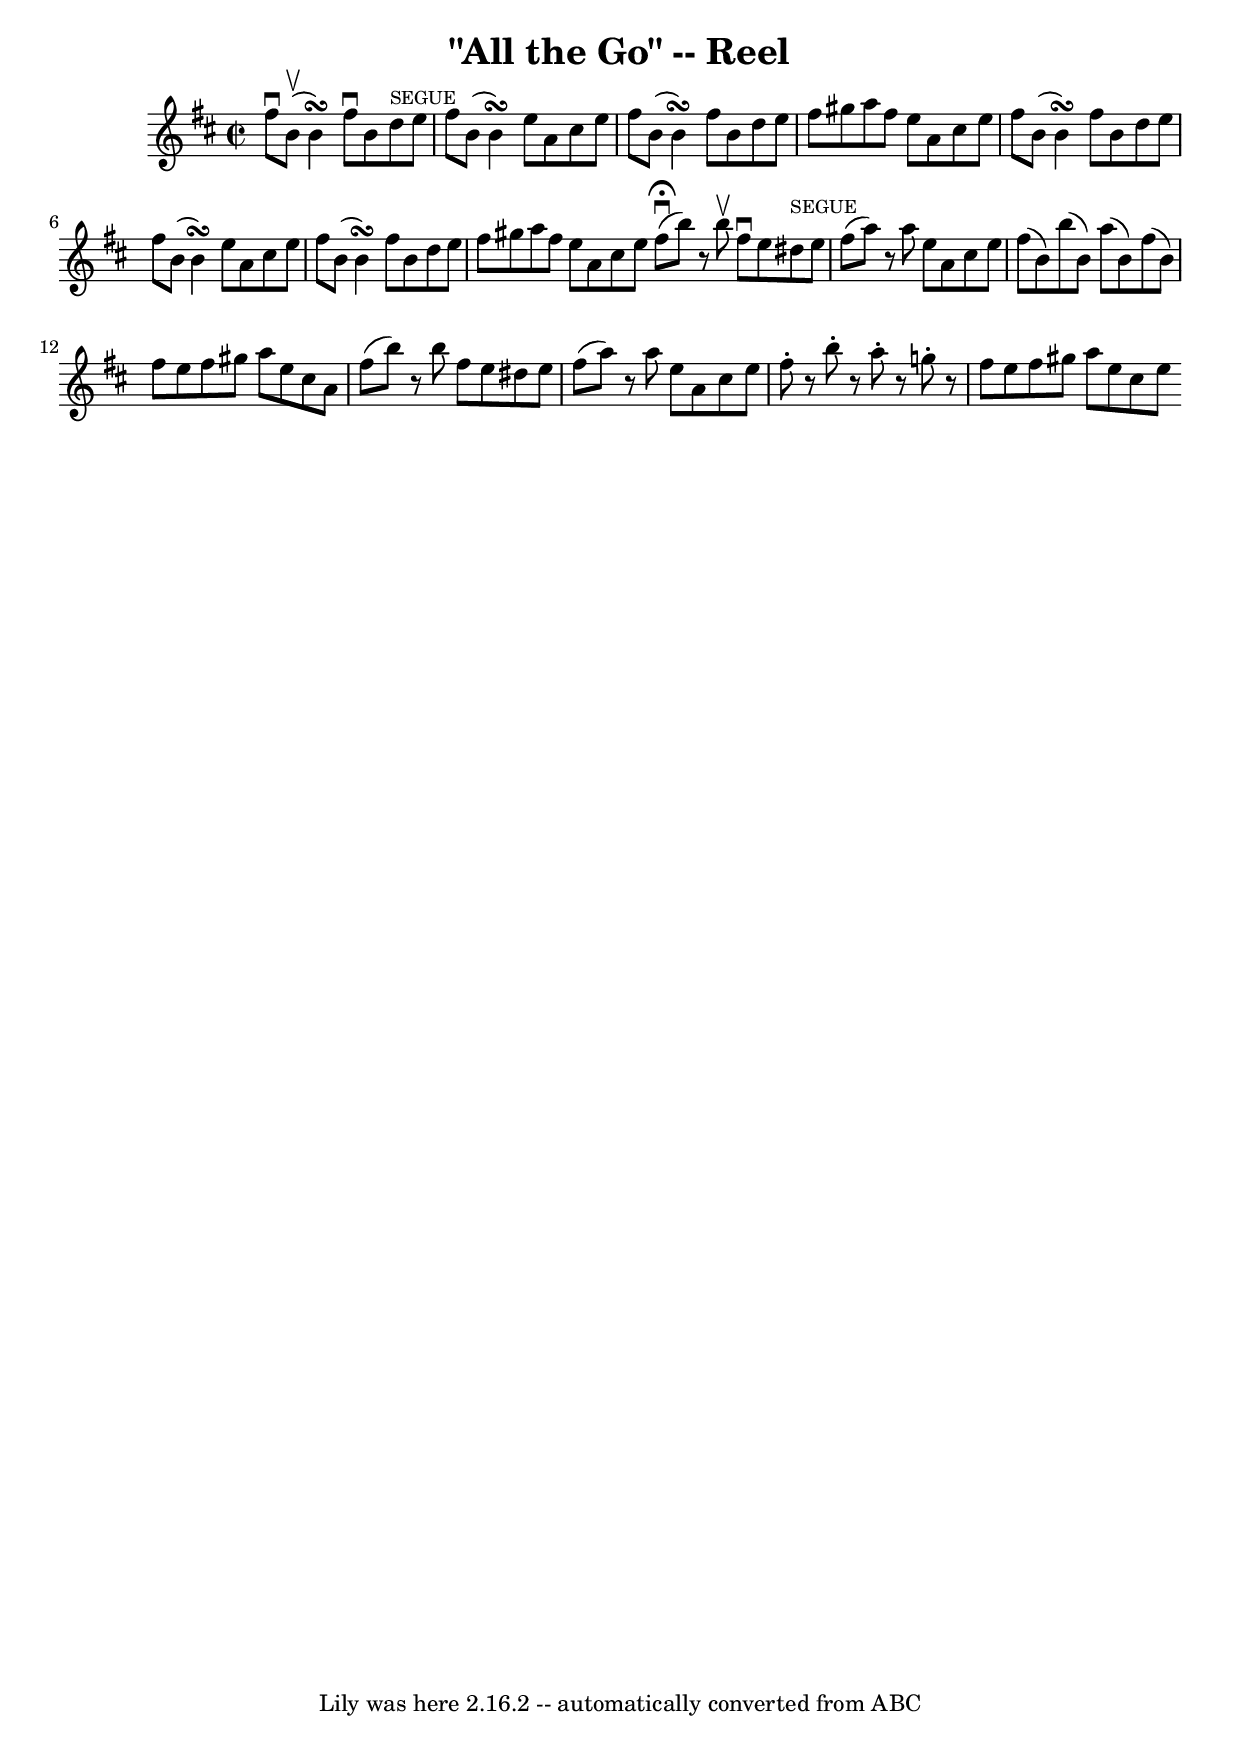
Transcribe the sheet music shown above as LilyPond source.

\version "2.16.2"
\include "Mammoth.ily"
\header {
  %% book = "Ryan's Mammoth Collection"
 crossRefNumber = "1"
 footnotes = "\\\\263"
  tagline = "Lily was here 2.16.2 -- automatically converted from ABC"
  title = "\"All the Go\" -- Reel"

}
voicedefault =  {


  \override Staff.TimeSignature #'style = #'C
  \time 2/2 
  \key b \minor
 fs''8^\downbow b'8^\upbow(b'4\turn) fs''8^\downbow b'8 d''8^\segue e''8     |
 fs''8 b'8 ( b'4\turn) e''8 a'8 cs''8 e''8     |
 fs''8 b'8 ( b'4\turn) fs''8 b'8 d''8 e''8     |
 fs''8 gs''8 a''8 fs''8 e''8 a'8 cs''8 e''8     |
 fs''8 b'8 (b'4\turn) fs''8 b'8 d''8 e''8     |
 fs''8 b'8 (b'4\turn) e''8 a'8 cs''8 e''8     |
 fs''8 b'8 (b'4\turn) fs''8 b'8 d''8 e''8     |
 fs''8 gs''8 a''8 fs''8 e''8 a'8 cs''8 e''8    \bar " |."     
 fs''8^\fermata^\downbow(b''8)   r8 b''8^\upbow fs''8^\downbow e''8 ds''8^\segue e''8     |
 fs''8 (a''8)   r8 a''8 e''8 a'8 cs''8 e''8     |
 fs''8 (b'8) b''8 (b'8) a''8 (b'8) fs''8 (b'8)   |
 fs''8 e''8 fs''8 gs''8 a''8 e''8 cs''8 a'8     |
 fs''8 ( b''8)   r8 b''8 fs''8 e''8 ds''8 e''8     |
 fs''8 ( a''8)   r8 a''8 e''8 a'8 cs''8 e''8     |
 fs''8-.    r8 b''8-.   r8 a''8-.   r8 g''!8-.   r8    |
 fs''8 e''8 fs''8 gs''8 a''8 e''8 cs''8 e''8          \bar " |."   

}

\score{
  <<

    \context Staff="default"
    {
      \voicedefault 
      
    }

  >>
  \layout {
    
  }
  \midi {
  }

}
